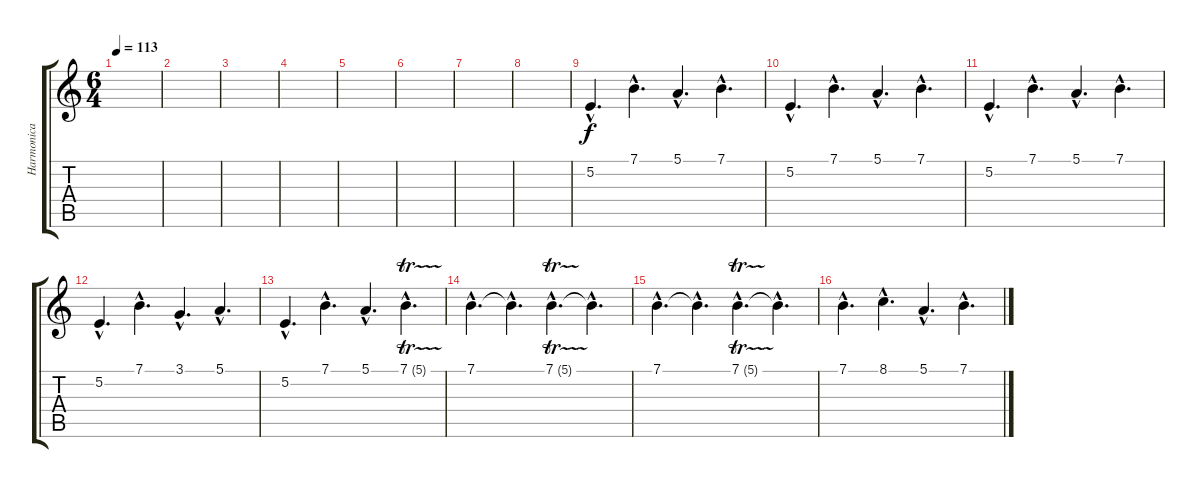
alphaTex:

\track ("Harmonica" "Harmonica") {instrument harmonica}
\staff {score tabs}
\tuning (E4 B3 G3 D3 A2 E2) {hide}
\ts (6 4)
\tempo 113
\clef g2
\ks c
|
|
|
|
|
|
|
|
5.2{hac}.4{d} 7.1{hac}.4{d} 5.1{hac}.4{d} 7.1{hac}.4{d} |
5.2{hac}.4{d} 7.1{hac}.4{d} 5.1{hac}.4{d} 7.1{hac}.4{d} |
5.2{hac}.4{d} 7.1{hac}.4{d} 5.1{hac}.4{d} 7.1{hac}.4{d} |
5.2{hac}.4{d} 7.1{hac}.4{d} 3.1{hac}.4{d} 5.1{hac}.4{d} |
5.2{hac}.4{d} 7.1{hac}.4{d} 5.1{hac}.4{d} 7.1{tr (5 16) hac}.4{d} |
7.1{hac}.4{d} 7.1{hac t}.4{d} 7.1{tr (5 16) hac}.4{d} 7.1{hac t}.4{d} |
7.1{hac}.4{d} 7.1{hac t}.4{d} 7.1{tr (5 16) hac}.4{d} 7.1{hac t}.4{d} |
7.1{hac}.4{d} 8.1{hac}.4{d} 5.1{hac}.4{d} 7.1{hac}.4{d}
